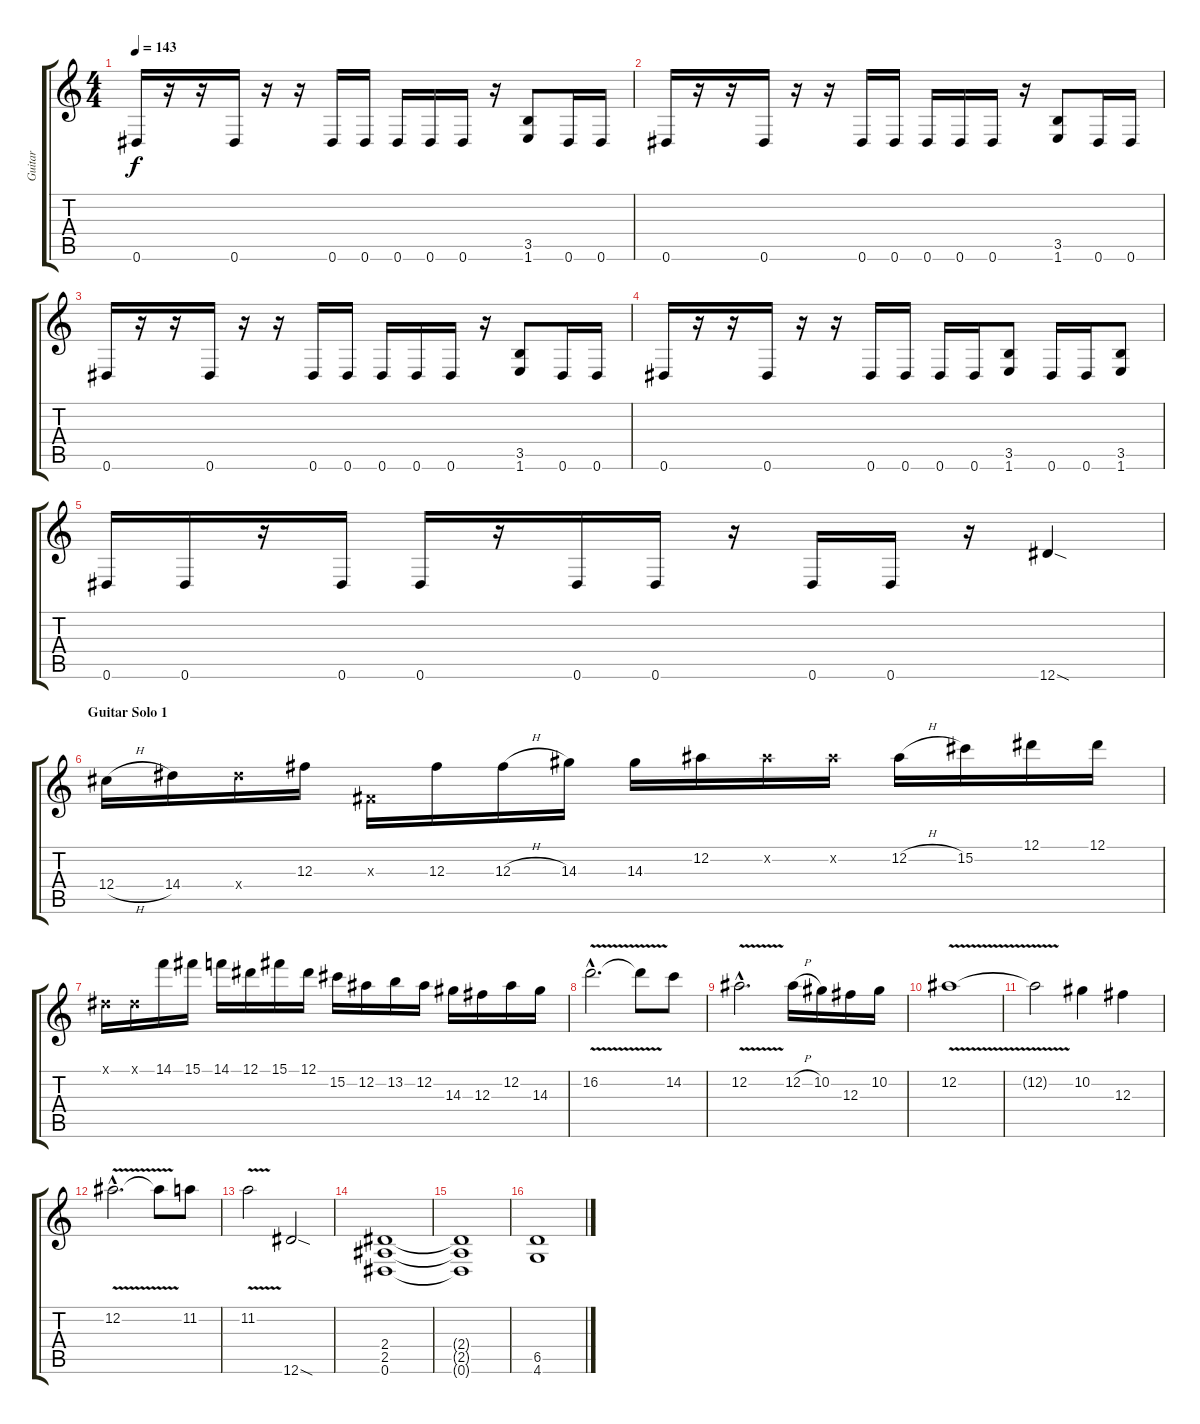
\track ("Guitar" "Guitar") {instrument distortionguitar}
\staff {score tabs}
\tuning (Eb4 Bb3 Gb3 Db3 Ab2 Eb2) {hide}
\ts (4 4)
\tempo 143
\clef g2
\ks c
0.6.16{dy f} r.16 r.16 0.6.16 r.16 r.16 0.6.16 0.6.16 0.6.16 0.6.16 0.6.16 r.16 (3.5 1.6).8 0.6.16 0.6.16 |
0.6.16 r.16 r.16 0.6.16 r.16 r.16 0.6.16 0.6.16 0.6.16 0.6.16 0.6.16 r.16 (3.5 1.6).8 0.6.16 0.6.16 |
0.6.16 r.16 r.16 0.6.16 r.16 r.16 0.6.16 0.6.16 0.6.16 0.6.16 0.6.16 r.16 (3.5 1.6).8 0.6.16 0.6.16 |
0.6.16 r.16 r.16 0.6.16 r.16 r.16 0.6.16 0.6.16 0.6.16 0.6.16 (3.5 1.6).8 0.6.16 0.6.16 (3.5 1.6).8 |
0.6.16 0.6.16 r.16 0.6.16 0.6.16 r.16 0.6.16 0.6.16 r.16 0.6.16 0.6.16 r.16 12.6{sod}.4 |
\section ("" "Guitar Solo 1")
12.4{h}.16 14.4.16 14.4{x}.16 12.3.16 0.3{x}.16 12.3.16 12.3{h}.16 14.3.16 14.3.16 12.2.16 12.2{x}.16 12.2{x}.16 12.2{h}.16 15.2.16 12.1.16 12.1.16 |
0.1{x}.16 0.1{x}.16 14.1.16 15.1.16 14.1.16 12.1.16 15.1.16 12.1.16 15.2.16 12.2.16 13.2.16 12.2.16 14.3.16 12.3.16 12.2.16 14.3.16 |
16.2{v hac}.2{d} 16.2{t}.8 14.2.8 |
12.2{v hac}.2{d} 12.2{h}.16 10.2.16 12.3.16 10.2.16 |
12.2{v}.1 |
12.2{t}.2 10.2.4 12.3.4 |
12.2{v hac}.2{d} 12.2{t}.8 11.2.8 |
11.2{v}.2 12.6{sod}.2 |
\section ("" "")
(2.4 2.5 0.6).1 |
(2.4{t} 2.5{t} 0.6{t}).1 |
(6.5 4.6).1
